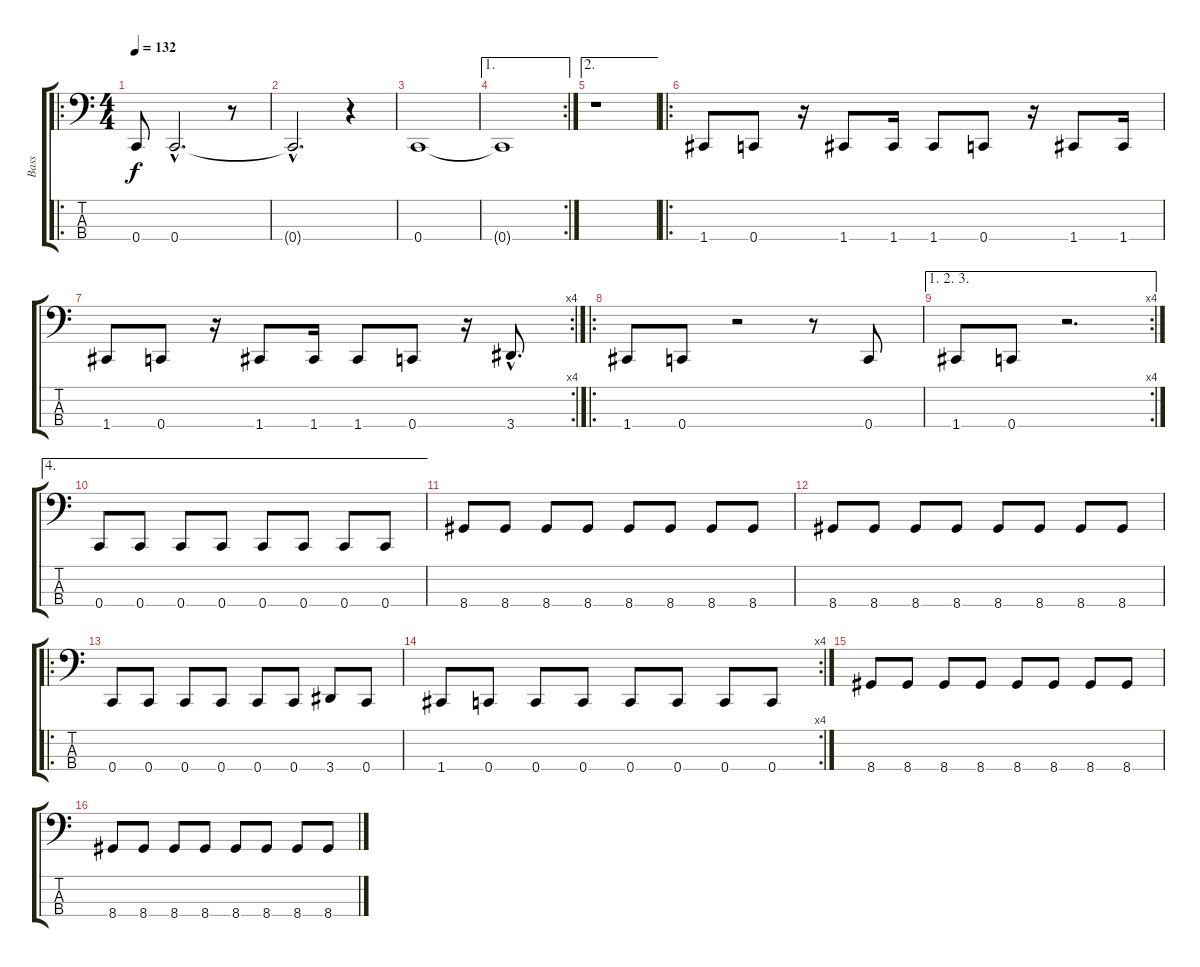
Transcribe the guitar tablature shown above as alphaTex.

\track ("Bass" "Bass") {instrument electricbassfinger}
\staff {score tabs}
\tuning (G2 C2 G1 C1) {hide}
\ro
\ts (4 4)
\tempo 132
\clef f4
\ks c
0.4.8{dy f instrument electricbassfinger} 0.4{hac}.2{d} r.8 |
0.4{hac t}.2{d} r.4 |
0.4.1 |
\ae 1
\rc 2
0.4{t}.1 |
\ae 2
r.1 |
\ro
1.4.8 0.4.8 r.16 1.4.8 1.4.16 1.4.8 0.4.8 r.16 1.4.8 1.4.16 |
\rc 4
1.4.8 0.4.8 r.16 1.4.8 1.4.16 1.4.8 0.4.8 r.16 3.4{hac}.8{d} |
\ro
1.4.8 0.4.8 r.2 r.8 0.4.8 |
\ae (1 2 3)
\rc 4
1.4.8 0.4.8 r.2{d} |
\ae 4
0.4.8 0.4.8 0.4.8 0.4.8 0.4.8 0.4.8 0.4.8 0.4.8 |
8.4.8 8.4.8 8.4.8 8.4.8 8.4.8 8.4.8 8.4.8 8.4.8 |
8.4.8 8.4.8 8.4.8 8.4.8 8.4.8 8.4.8 8.4.8 8.4.8 |
\ro
0.4.8 0.4.8 0.4.8 0.4.8 0.4.8 0.4.8 3.4.8 0.4.8 |
\rc 4
1.4.8 0.4.8 0.4.8 0.4.8 0.4.8 0.4.8 0.4.8 0.4.8 |
8.4.8 8.4.8 8.4.8 8.4.8 8.4.8 8.4.8 8.4.8 8.4.8 |
8.4.8 8.4.8 8.4.8 8.4.8 8.4.8 8.4.8 8.4.8 8.4.8
